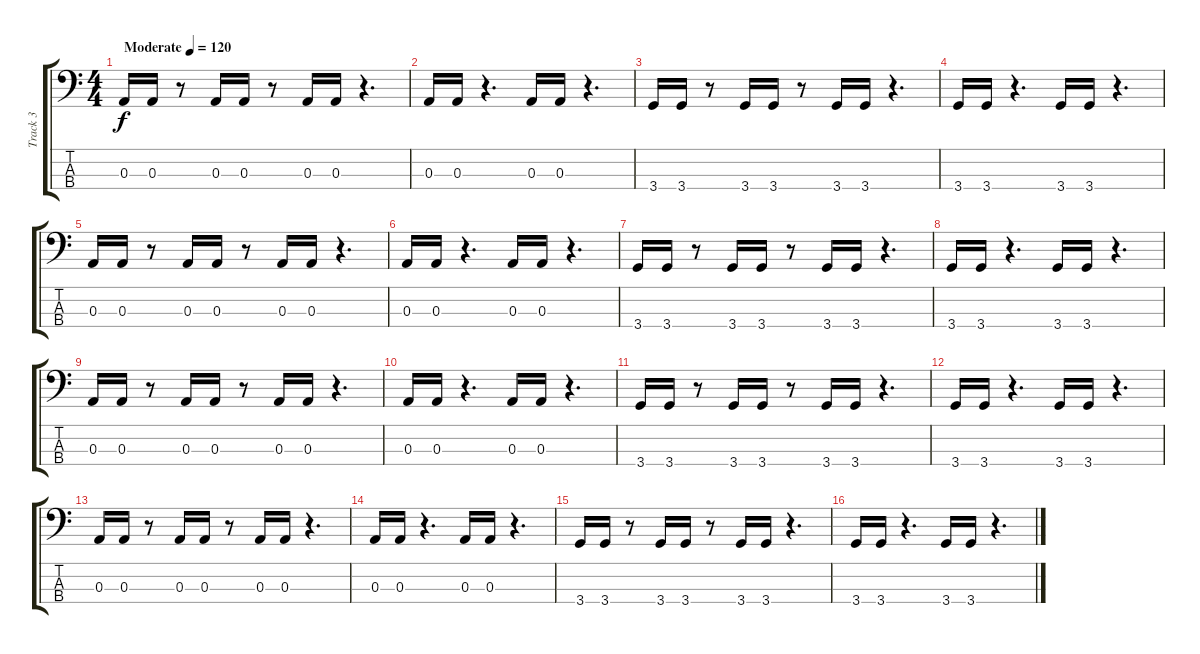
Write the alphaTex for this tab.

\track ("Track 3" "Track 3") {instrument electricbassfinger}
\staff {score tabs}
\tuning (G2 D2 A1 E1) {hide}
\ts (4 4)
\tempo (120 "Moderate")
\clef f4
\ks c
0.3.16{dy f instrument electricbassfinger} 0.3.16 r.8 0.3.16 0.3.16 r.8 0.3.16 0.3.16 r.4{d} |
0.3.16 0.3.16 r.4{d} 0.3.16 0.3.16 r.4{d} |
3.4.16 3.4.16 r.8 3.4.16 3.4.16 r.8 3.4.16 3.4.16 r.4{d} |
3.4.16 3.4.16 r.4{d} 3.4.16 3.4.16 r.4{d} |
0.3.16 0.3.16 r.8 0.3.16 0.3.16 r.8 0.3.16 0.3.16 r.4{d} |
0.3.16 0.3.16 r.4{d} 0.3.16 0.3.16 r.4{d} |
3.4.16 3.4.16 r.8 3.4.16 3.4.16 r.8 3.4.16 3.4.16 r.4{d} |
3.4.16 3.4.16 r.4{d} 3.4.16 3.4.16 r.4{d} |
0.3.16 0.3.16 r.8 0.3.16 0.3.16 r.8 0.3.16 0.3.16 r.4{d} |
0.3.16 0.3.16 r.4{d} 0.3.16 0.3.16 r.4{d} |
3.4.16 3.4.16 r.8 3.4.16 3.4.16 r.8 3.4.16 3.4.16 r.4{d} |
3.4.16 3.4.16 r.4{d} 3.4.16 3.4.16 r.4{d} |
0.3.16 0.3.16 r.8 0.3.16 0.3.16 r.8 0.3.16 0.3.16 r.4{d} |
0.3.16 0.3.16 r.4{d} 0.3.16 0.3.16 r.4{d} |
3.4.16 3.4.16 r.8 3.4.16 3.4.16 r.8 3.4.16 3.4.16 r.4{d} |
3.4.16 3.4.16 r.4{d} 3.4.16 3.4.16 r.4{d}
